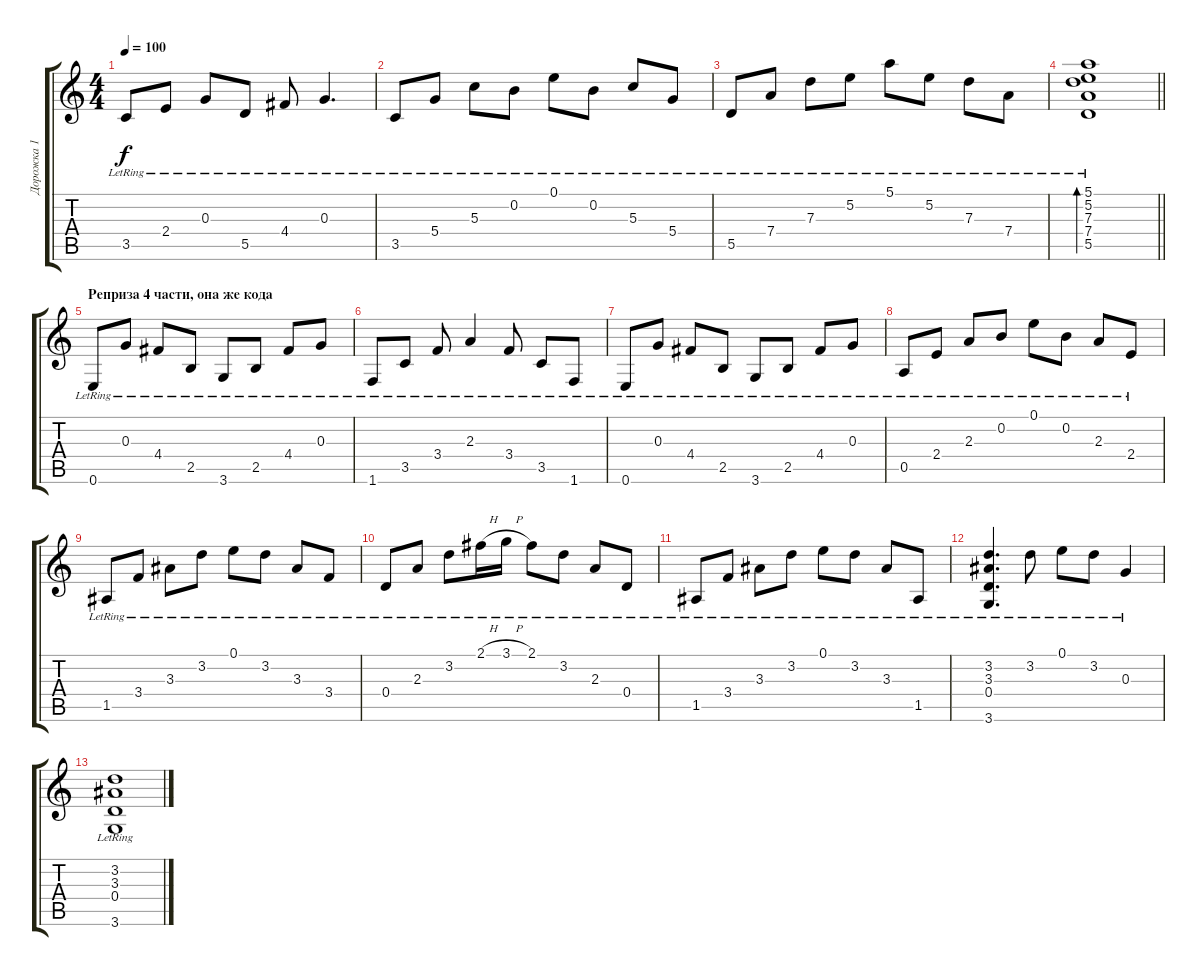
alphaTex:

\track ("Дорожка 1" "Дорожка 1") {instrument acousticguitarsteel}
\staff {score tabs}
\tuning (E4 B3 G3 D3 A2 E2) {hide}
\ts (4 4)
\tempo 100
\clef g2
\ks c
3.5{lr}.8{dy f} 2.4{lr}.8 0.3{lr}.8 5.5{lr}.8 4.4{lr}.8 0.3{lr}.4{d} |
3.5{lr}.8 5.4{lr}.8 5.3{lr}.8 0.2{lr}.8 0.1{lr}.8 0.2{lr}.8 5.3{lr}.8 5.4{lr}.8 |
5.5{lr}.8 7.4{lr}.8 7.3{lr}.8 5.2{lr}.8 5.1{lr}.8 5.2{lr}.8 7.3{lr}.8 7.4{lr}.8 |
\barLineRight lightlight
(5.1{lr} 5.2{lr} 7.3{lr} 7.4{lr} 5.5{lr}).1{bd 240} |
\section ("" "Реприза 4 части, она же кода")
0.6{lr}.8 0.3{lr}.8 4.4{lr}.8 2.5{lr}.8 3.6{lr}.8 2.5{lr}.8 4.4{lr}.8 0.3{lr}.8 |
1.6{lr}.8 3.5{lr}.8 3.4{lr}.8 2.3{lr}.4 3.4{lr}.8 3.5{lr}.8 1.6{lr}.8 |
0.6{lr}.8 0.3{lr}.8 4.4{lr}.8 2.5{lr}.8 3.6{lr}.8 2.5{lr}.8 4.4{lr}.8 0.3{lr}.8 |
0.5{lr}.8 2.4{lr}.8 2.3{lr}.8 0.2{lr}.8 0.1{lr}.8 0.2{lr}.8 2.3{lr}.8 2.4{lr}.8 |
1.5{lr}.8 3.4{lr}.8 3.3{lr}.8 3.2{lr}.8 0.1{lr}.8 3.2{lr}.8 3.3{lr}.8 3.4{lr}.8 |
0.4{lr}.8 2.3{lr}.8 3.2{lr}.8 2.1{h lr}.16 3.1{h lr}.16 2.1{lr}.8 3.2{lr}.8 2.3{lr}.8 0.4{lr}.8 |
1.5{lr}.8 3.4{lr}.8 3.3{lr}.8 3.2{lr}.8 0.1{lr}.8 3.2{lr}.8 3.3{lr}.8 1.5{lr}.8 |
(3.2{lr} 3.3{lr} 0.4{lr} 3.6{lr}).4{d} 3.2{lr}.8 0.1{lr}.8 3.2{lr}.8 0.3{lr}.4 |
(3.2{lr} 3.3{lr} 0.4{lr} 3.6{lr}).1
